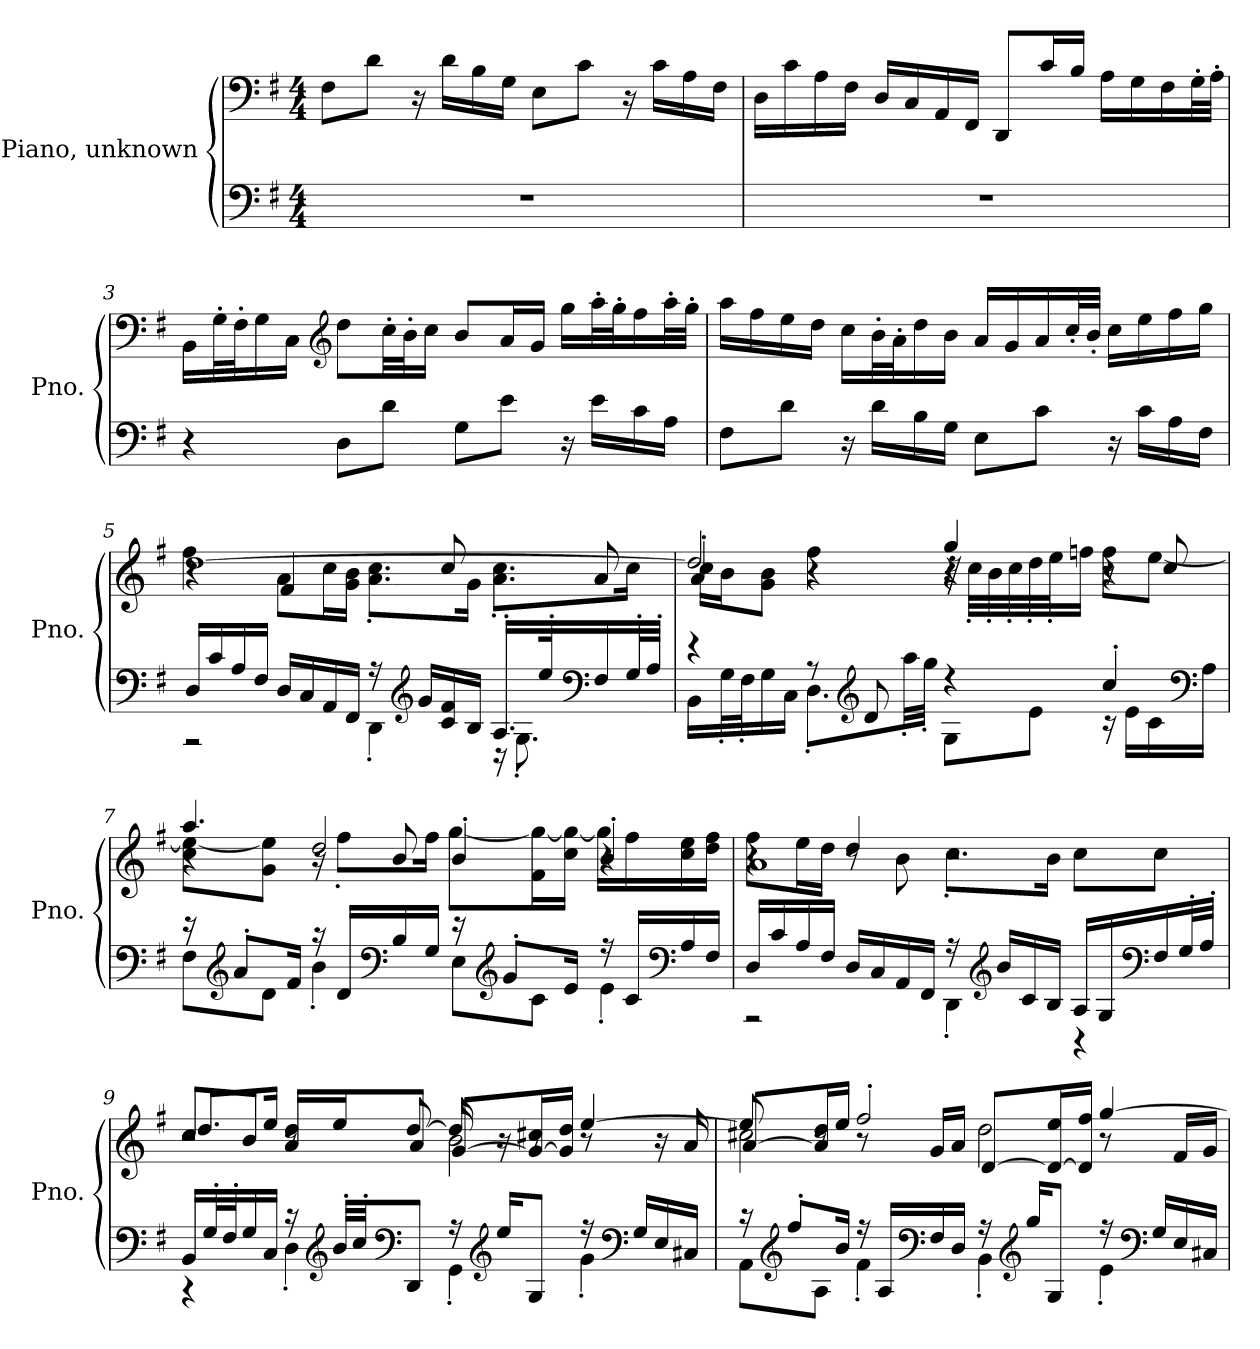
**kern	**kern
*part1	*part1
*staff2	*staff1
*I"Piano, unknown	*
*I'Pno.	*
*clefF4	*clefF4
*k[f#]	*k[f#]
*M4/4	*M4/4
*MM120	*MM120
=1	=1
1r	8F#\L
.	8d\J
.	16r
.	16d\LL
.	16B\
.	16G\JJ
.	8E\L
.	8c\J
.	16r
.	16c\LL
.	16A\
.	16F#\JJ
=2	=2
1r	16D\LL
.	16c\
.	16A\
.	16F#\JJ
.	16D/LL
.	16C/
.	16AA/
.	16FF#/JJ
.	8DD/L
.	16c/L
.	16B/JJ
.	16A\LL
.	16G\
.	16F#\
.	32G'\L
.	32A'\JJJ
!!LO:LB:g=z
=3	=3
4r	16BB\LL
.	32G'\L
.	32F#'\J
.	16G\
.	16C\JJ
*	*clefG2
8D\L	8dd\L
8d\J	32cc'\LL
.	32b'\J
.	16cc\JJ
8G\L	8b/L
8e\J	16a/L
.	16g/JJ
16r	16gg\LL
16e\LL	32aa'\L
.	32gg'\J
16c\	16ff#\
16A\JJ	32aa'\L
.	32gg'\JJJ
=4	=4
8F#\L	16aa\LL
.	16ff#\
8d\J	16ee\
.	16dd\JJ
16r	16cc\LL
16d\LL	32b'\L
.	32a'\J
16B\	16dd\
16G\JJ	16b\JJ
8E\L	16a/LL
.	16g/
8c\J	16a/
.	32cc'/L
.	32b'/JJJ
16r	16cc\LL
16c\LL	16ee\
16A\	16ff#\
16F#\JJ	16gg\JJ
!!LO:LB:g=z
=5	=5
*^	*^
*	*	*	*^
16D/LL	2r	[1dd	4ff#\	4r
16c/	.	.	.	.
16A/	.	.	.	.
16F#/JJ	.	.	.	.
16D/LL	.	.	8a\L	4f#/
16C/	.	.	.	.
16AA/	.	.	16cc\L	.
16FF#/JJ	.	.	16g\ 16b\JJ	.
16r	4DD'\	.	8.a\' 8.cc\'L	8r
*clefG2	*	*	*	*
16g/LL	.	.	.	.
16c/ 16f#/	.	.	.	8cc/
16B/JJ	.	.	16g\Jk	.
16.A'/LL	16r	.	8.a\' 8.cc\'L	8r
.	8.G'\	.	.	.
32ee'/K	.	.	.	.
*clefF4	*	*	*	*
16F#/	.	.	.	8a/
32G'/L	.	.	16cc\Jk	.
32A'/JJJ	.	.	.	.
!!LO:LB:g=z	!!	!!
=6	=6	=6	=6	=6
4r	16BB\LL	2dd/]	16cc\LL	4a'/
.	32G'\L	.	16b\J	.
.	32F#'\J	.	.	.
.	16G\	.	8g\ 8b\J	.
.	16C\JJ	.	.	.
8r	8.D'\L	.	4ff#\	4r
*clefG2	*	*	*	*
8d/	.	.	.	.
.	32aa'\LL	.	.	.
.	32gg'\JJJ	.	.	.
4r	8G\L	4gg/	32r	4r
.	.	.	32cc'\LLL	.
.	.	.	32b'\	.
.	.	.	32cc'\	.
.	8e\J	.	32dd'\	.
.	.	.	32ee'\J	.
.	.	.	16ffn\JJ	.
4cc'/	16r	4r	8ff\L	8r
.	16e\LL	.	.	.
.	16c\	.	[8ee\J	8cc/
*clefF4	*	*	*	*
.	16A\JJ	.	.	.
!!LO:LB:g=z	!!	!!
=7	=7	=7	=7	=7
16r	8F#\L	4.aa/	8cc\ 8ee\_L	4r
*clefG2	*	*	*	*
8a'/L	.	.	.	.
.	8d\J	.	8g\ 8ee\]J	.
16f#/Jk	.	.	.	.
16r	4b'\	.	16r	2dd/
16d/LL	.	.	8ff#'\L	.
*clefF4	*	*	*	*
16B/	.	8b/	.	.
16G/JJ	.	.	16ff#\Jk	.
16r	8E\L	4b'/	[8gg\L	.
*clefG2	*	*	*	*
8g'/L	.	.	.	.
.	8c\J	.	16f#\ 16gg\_L	.
16e/Jk	.	.	16cc\ 16gg\_JJ	.
16r	4e'\	4b'/	16gg\LL]	4r
16c/LL	.	.	16ff#\	.
*clefF4	*	*	*	*
16A/	.	.	16cc\ 16ee\	.
16F#/JJ	.	.	16dd\ 16ff#\JJ	.
!!LO:LB:g=z	!!	!!
=8	=8	=8	=8	=8
16D/LL	2r	4r	8ff#\L	1a
16c/	.	.	.	.
16A/	.	.	16ee\L	.
16F#/JJ	.	.	16dd\JJ	.
16D/LL	.	4dd/	8r	.
16C/	.	.	.	.
16AA/	.	.	8b\	.
16FF#/JJ	.	.	.	.
16r	4DD'\	2r	8.cc'\L	.
*clefG2	*	*	*	*
16b/LL	.	.	.	.
16c/	.	.	.	.
16B/JJ	.	.	16b\Jk	.
16A/LL	4r	.	8cc\L	.
16G/	.	.	.	.
*clefF4	*	*	*	*
16F#/	.	.	8cc\J	.
32G'/L	.	.	.	.
32A'/JJJ	.	.	.	.
!!LO:PB:g=z	!!	!!
=9	=9	=9	=9	=9
16BB/LL	4r	8cc/L	2r	8.dd/L
32G'/L	.	.	.	.
32F#'/J	.	.	.	.
16G/	.	8b/J	.	.
16C/JJ	.	.	.	16ee/Jk
16r	4D'\	8r	.	16a/ 16dd/LL
*clefG2	*	*	*	*
32b'/LLL	.	.	.	16ee/J
32cc'/JJ	.	.	.	.
*clefF4	*	*	*	*
8DD/J	.	[8dd/	.	8a/J
16r	4GG'\	16dd/]	2b\	[8g/L
*clefG2	*	*	*	*
16ee/KL	.	16r	.	.
8G/J	.	8r	.	16g/_ 16cc#X/L
.	.	.	.	16g/] 16dd/JJ
16r	4g'\	[4ee/	.	8r
*clefF4	*	*	*	*
16G/LL	.	.	.	.
16E/	.	.	.	16r
16C#X/JJ	.	.	.	16a/
!!LO:LB:g=z	!!	!!
=10	=10	=10	=10	=10
16r	8AA\L	8ee/]	2cc#X\	[8a/L
*clefG2	*	*	*	*
8ff#'/L	.	.	.	.
.	8A\J	8r	.	16a/] 16dd/L
16b/Jk	.	.	.	16ee/JJ
16r	4f#'\	2ff#'/	.	8r
16A/LL	.	.	.	.
*clefF4	*	*	*	*
16F#/	.	.	.	16g/LL
16D/JJ	.	.	.	16a/JJ
16r	4BB'\	.	2dd\	[8d/L
*clefG2	*	*	*	*
16gg/KL	.	.	.	.
8G/J	.	.	.	16d/_ 16ee/L
.	.	.	.	16d/] 16ff#/JJ
16r	4e'\	[4gg/	.	8r
*clefF4	*	*	*	*
16G/LL	.	.	.	.
16E/	.	.	.	16f#/LL
16C#X/JJ	.	.	.	16g/JJ
*v	*v	*	*	*
*	*v	*v	*v
=	=
*-	*-
